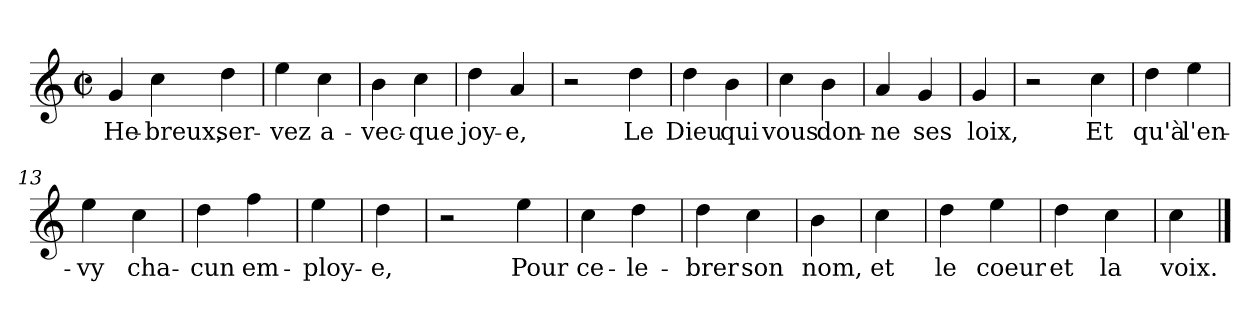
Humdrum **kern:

**kern	**text
*part1	*part1
*staff1	*staff1
*clefG2	*
*k[]	*
*C:	*
*M2/2	*
*met(c|)	*
=1	=1
4g	He-
4cc	-breux,
4dd	ser-
=3	=3
4ee	-vez
4cc	a-
=4	=4
4b	-vec-
4cc	-que
=5	=5
4dd	joy-
4a	-e,
=6	=6
2r	.
4dd	Le
=7	=7
4dd	Dieu
4b	qui
=8	=8
4cc	vous
4b	don-
=9	=9
4a	-ne
4g	ses
=10	=10
4g	loix,
=11	=11
2r	.
4cc	Et
=12	=12
4dd	qu'à
4ee	l'en-
=13	=13
4ee	-vy
4cc	cha-
=14	=14
4dd	-cun
4ff	em-
=15	=15
4ee	-ploy-
=16	=16
4dd	-e,
=17	=17
2r	.
4ee	Pour
=18	=18
4cc	ce-
4dd	-le-
=19	=19
4dd	-brer
4cc	son
=20	=20
4b	nom,
=21	=21
4cc	et
=22	=22
4dd	le
4ee	coeur
=23	=23
4dd	et
4cc	la
=24	=24
4cc	voix.
==	==
*-	*-
